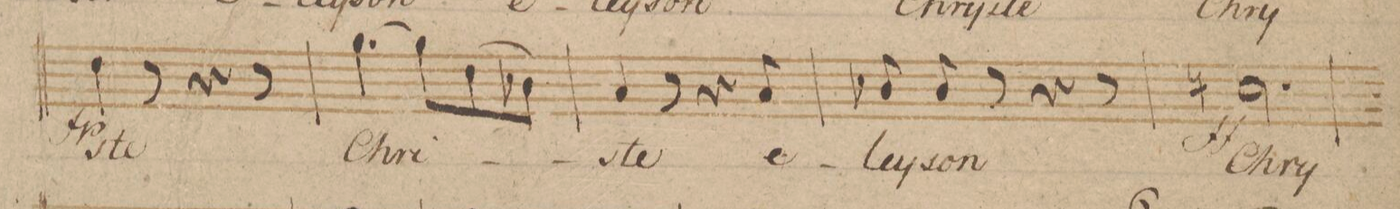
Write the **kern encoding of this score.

**kern	**text	**dynam
*I"Tenore.	*	*
*clefC4	*	*
*k[b-]	*	*
*M6/8	*	*
4c\	-ste	fp
8r	.	.
4r	.	.
8r	.	.
=47	=47	=47
[4.f\	Chri-	.
8f\L]	.	.
(8c\	.	.
8A-X\J)	.	.
=48	=48	=48
4G/	-ste	.
8r	.	.
4r	.	.
8G/	e-	.
=49	=49	=49
8A-X/	-ley-	.
8A-/	-son	.
8r	.	.
4r	.	.
8r	.	.
=50	=50	=50
2.Bn\	Chry-	ff
=51	=51	=51
*-	*-	*-
